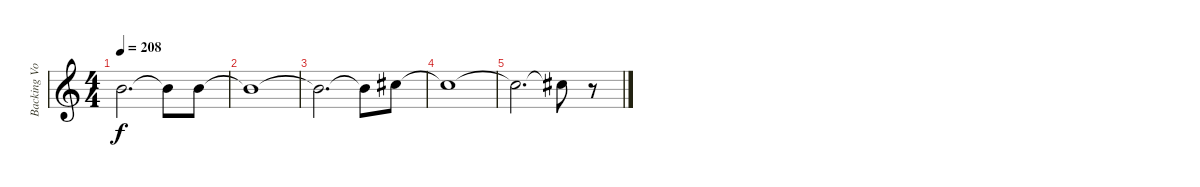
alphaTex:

\track ("Backing Vocals" "Backing Vo") {instrument distortionguitar}
\staff {score}
\tuning (Eb4 Bb3 Gb3 Db3 Ab2 Eb2) {hide}
\ts (4 4)
\tempo 208
\clef g2
\ks c
1.2{t}.2{d dy f} 1.2{t}.8 1.2.8 |
1.2{t}.1 |
1.2{t}.2{d} 1.2{t}.8 3.2.8 |
3.2{t}.1 |
3.2{t}.2{d} 3.2{t}.8 r.8
